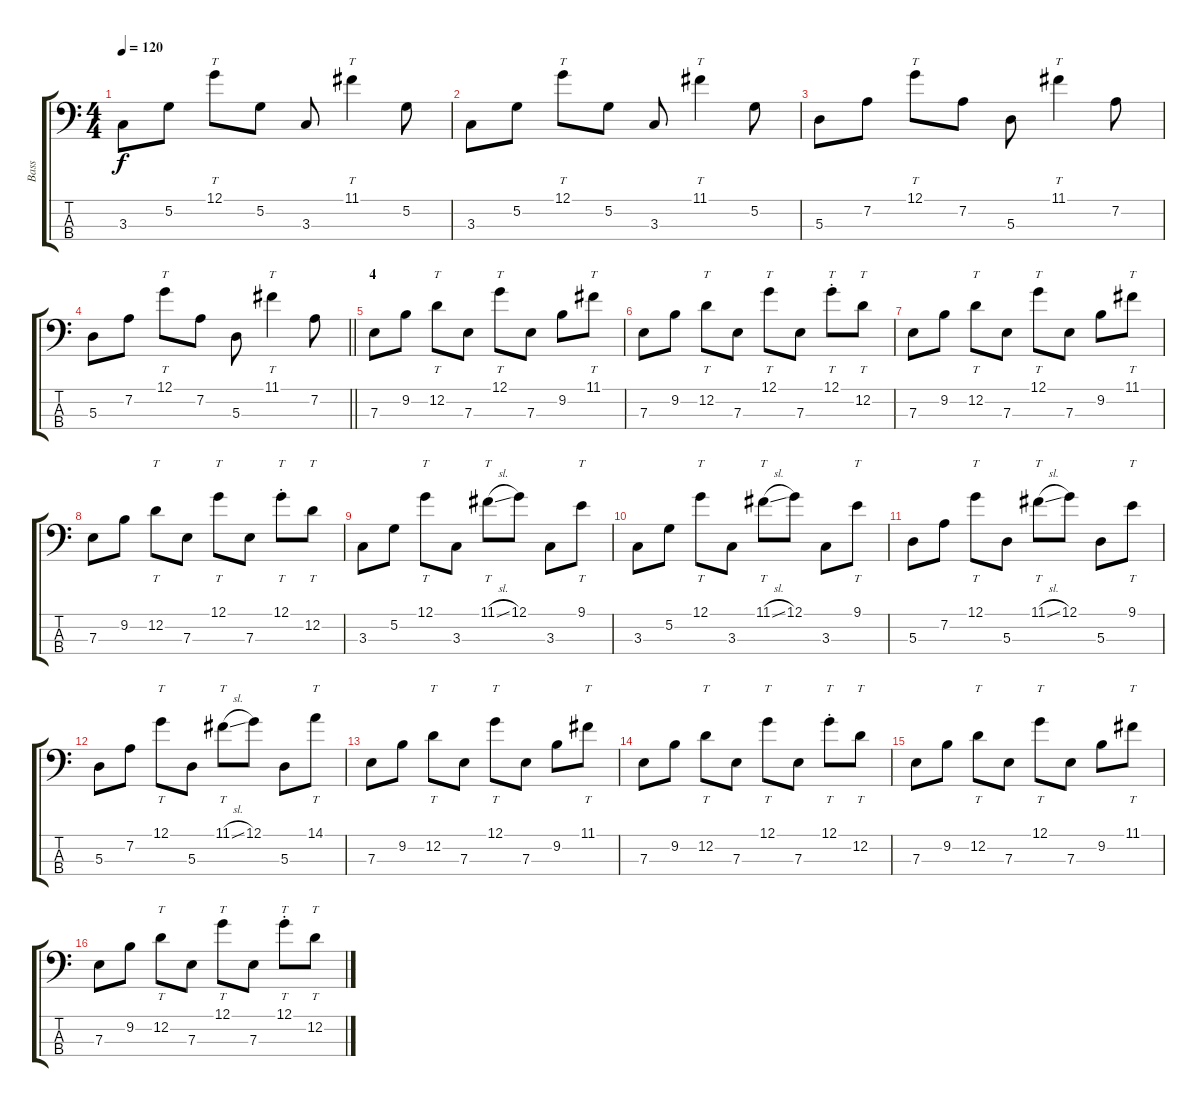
\track ("Bass" "Bass") {instrument electricbassfinger}
\staff {score tabs}
\tuning (G2 D2 A1 E1) {hide}
\ts (4 4)
\tempo 120
\clef f4
\ks c
3.3.8{dy f} 5.2.8 12.1.8{tt} 5.2.8 3.3.8 11.1.4{tt} 5.2.8 |
3.3.8 5.2.8 12.1.8{tt} 5.2.8 3.3.8 11.1.4{tt} 5.2.8 |
5.3.8 7.2.8 12.1.8{tt} 7.2.8 5.3.8 11.1.4{tt} 7.2.8 |
\barLineRight lightlight
5.3.8 7.2.8 12.1.8{tt} 7.2.8 5.3.8 11.1.4{tt} 7.2.8 |
\section ("" "4")
7.3.8 9.2.8 12.2.8{tt} 7.3.8 12.1.8{tt} 7.3.8 9.2.8 11.1.8{tt} |
7.3.8 9.2.8 12.2.8{tt} 7.3.8 12.1.8{tt} 7.3.8 12.1{st}.8{tt} 12.2.8{tt} |
7.3.8 9.2.8 12.2.8{tt} 7.3.8 12.1.8{tt} 7.3.8 9.2.8 11.1.8{tt} |
7.3.8 9.2.8 12.2.8{tt} 7.3.8 12.1.8{tt} 7.3.8 12.1{st}.8{tt} 12.2.8{tt} |
3.3.8 5.2.8 12.1.8{tt} 3.3.8 11.1{sl}.8{tt} 12.1.8 3.3.8 9.1.8{tt} |
3.3.8 5.2.8 12.1.8{tt} 3.3.8 11.1{sl}.8{tt} 12.1.8 3.3.8 9.1.8{tt} |
5.3.8 7.2.8 12.1.8{tt} 5.3.8 11.1{sl}.8{tt} 12.1.8 5.3.8 9.1.8{tt} |
5.3.8 7.2.8 12.1.8{tt} 5.3.8 11.1{sl}.8{tt} 12.1.8 5.3.8 14.1.8{tt} |
7.3.8 9.2.8 12.2.8{tt} 7.3.8 12.1.8{tt} 7.3.8 9.2.8 11.1.8{tt} |
7.3.8 9.2.8 12.2.8{tt} 7.3.8 12.1.8{tt} 7.3.8 12.1{st}.8{tt} 12.2.8{tt} |
7.3.8 9.2.8 12.2.8{tt} 7.3.8 12.1.8{tt} 7.3.8 9.2.8 11.1.8{tt} |
7.3.8 9.2.8 12.2.8{tt} 7.3.8 12.1.8{tt} 7.3.8 12.1{st}.8{tt} 12.2.8{tt}
